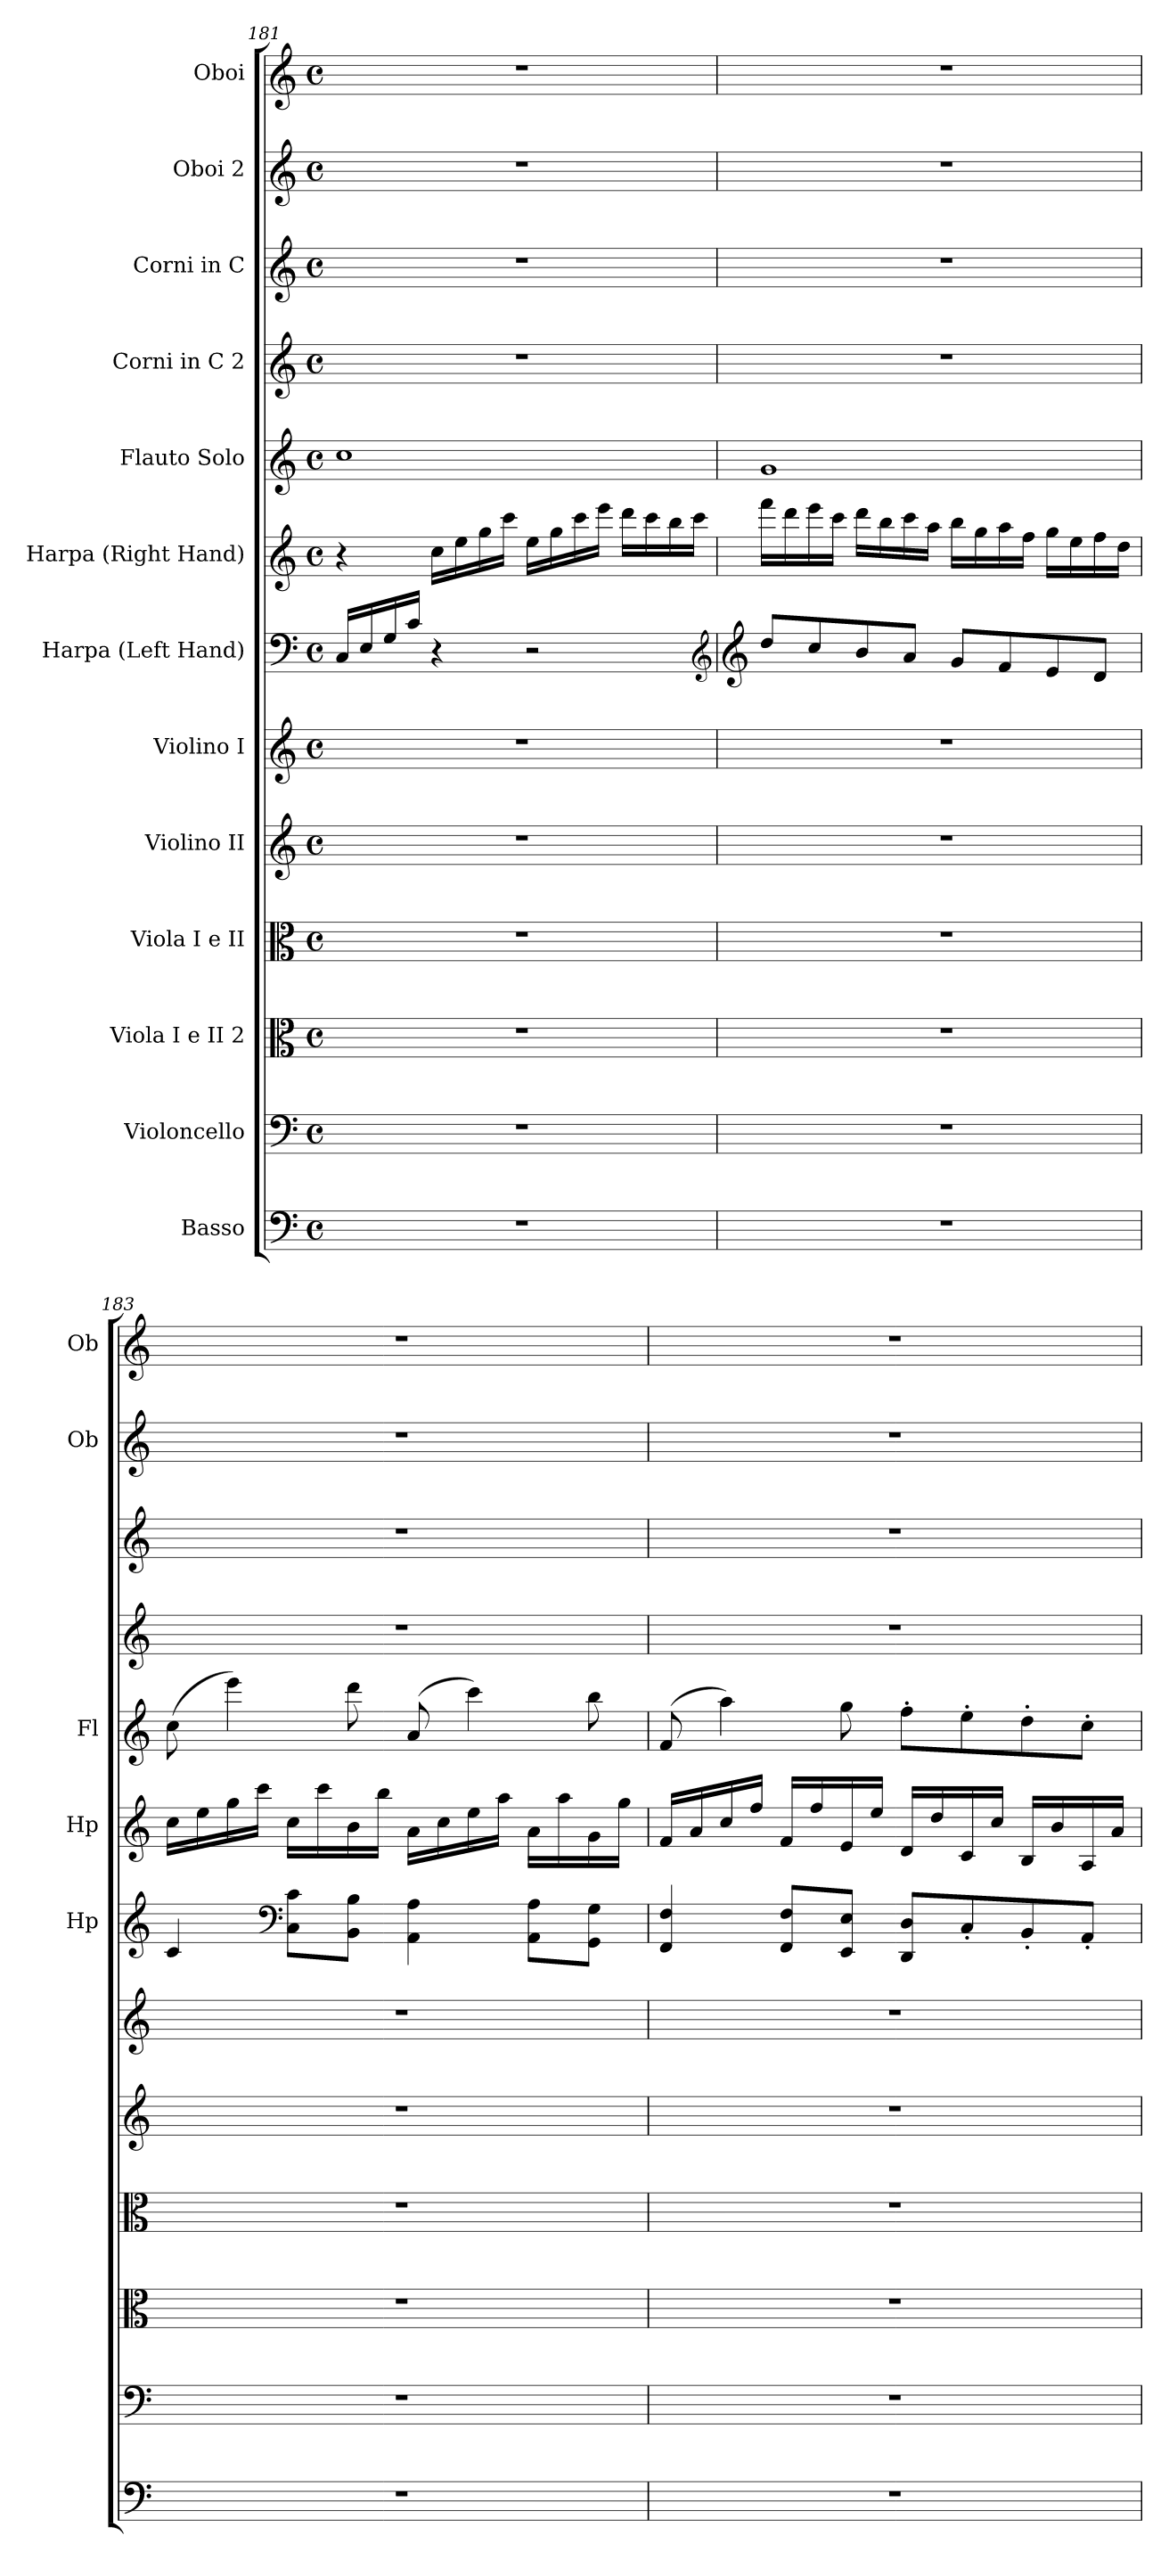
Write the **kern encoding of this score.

**kern	**kern	**kern	**kern	**kern	**kern	**kern	**kern	**kern	**kern	**kern	**kern	**kern
*part13	*part12	*part11	*part10	*part9	*part8	*part7	*part6	*part5	*part4	*part3	*part2	*part1
*staff13	*staff12	*staff11	*staff10	*staff9	*staff8	*staff7	*staff6	*staff5	*staff4	*staff3	*staff2	*staff1
*I"Basso	*I"Violoncello	*I"Viola I e II 2	*I"Viola I e II	*I"Violino II	*I"Violino I	*I"Harpa (Left Hand)	*I"Harpa (Right Hand)	*I"Flauto Solo	*I"Corni in C 2	*I"Corni in C	*I"Oboi 2	*I"Oboi
*	*	*	*	*	*	*I'Hp	*I'Hp	*I'Fl	*	*	*I'Ob	*I'Ob
!!LO:PB:g=z
*clefF4	*clefF4	*clefC3	*clefC3	*clefG2	*clefG2	*clefF4	*clefG2	*clefG2	*clefG2	*clefG2	*clefG2	*clefG2
*ITrd0c12	*	*	*	*	*	*	*	*	*ITrd0c12	*ITrd0c12	*	*
*k[]	*k[]	*k[]	*k[]	*k[]	*k[]	*k[]	*k[]	*k[]	*k[]	*k[]	*k[]	*k[]
*C:	*C:	*C:	*C:	*C:	*C:	*C:	*C:	*C:	*C:	*C:	*C:	*C:
*M4/4	*M4/4	*M4/4	*M4/4	*M4/4	*M4/4	*M4/4	*M4/4	*M4/4	*M4/4	*M4/4	*M4/4	*M4/4
*met(c)	*met(c)	*met(c)	*met(c)	*met(c)	*met(c)	*met(c)	*met(c)	*met(c)	*met(c)	*met(c)	*met(c)	*met(c)
=181	=181	=181	=181	=181	=181	=181	=181	=181	=181	=181	=181	=181
1r	1r	1r	1r	1r	1r	16C/LL	4r	1cc	1r	1r	1r	1r
.	.	.	.	.	.	16E/	.	.	.	.	.	.
.	.	.	.	.	.	16G/	.	.	.	.	.	.
.	.	.	.	.	.	16c/JJ	.	.	.	.	.	.
.	.	.	.	.	.	4r	16cc\LL	.	.	.	.	.
.	.	.	.	.	.	.	16ee\	.	.	.	.	.
.	.	.	.	.	.	.	16gg\	.	.	.	.	.
.	.	.	.	.	.	.	16ccc\JJ	.	.	.	.	.
.	.	.	.	.	.	2r	16ee\LL	.	.	.	.	.
.	.	.	.	.	.	.	16gg\	.	.	.	.	.
.	.	.	.	.	.	.	16ccc\	.	.	.	.	.
.	.	.	.	.	.	.	16eee\JJ	.	.	.	.	.
.	.	.	.	.	.	.	16ddd\LL	.	.	.	.	.
.	.	.	.	.	.	.	16ccc\	.	.	.	.	.
.	.	.	.	.	.	.	16bb\	.	.	.	.	.
.	.	.	.	.	.	.	16ccc\JJ	.	.	.	.	.
*	*	*	*	*	*	*clefG2	*	*	*	*	*	*
!!LO:PB:g=z
=182	=182	=182	=182	=182	=182	=182	=182	=182	=182	=182	=182	=182
*	*	*	*	*	*	*clefG2	*	*	*	*	*	*
1r	1r	1r	1r	1r	1r	8dd/L	16fff\LL	1g	1r	1r	1r	1r
.	.	.	.	.	.	.	16ddd\	.	.	.	.	.
.	.	.	.	.	.	8cc/	16eee\	.	.	.	.	.
.	.	.	.	.	.	.	16ccc\JJ	.	.	.	.	.
.	.	.	.	.	.	8b/	16ddd\LL	.	.	.	.	.
.	.	.	.	.	.	.	16bb\	.	.	.	.	.
.	.	.	.	.	.	8a/J	16ccc\	.	.	.	.	.
.	.	.	.	.	.	.	16aa\JJ	.	.	.	.	.
.	.	.	.	.	.	8g/L	16bb\LL	.	.	.	.	.
.	.	.	.	.	.	.	16gg\	.	.	.	.	.
.	.	.	.	.	.	8f/	16aa\	.	.	.	.	.
.	.	.	.	.	.	.	16ff\JJ	.	.	.	.	.
.	.	.	.	.	.	8e/	16gg\LL	.	.	.	.	.
.	.	.	.	.	.	.	16ee\	.	.	.	.	.
.	.	.	.	.	.	8d/J	16ff\	.	.	.	.	.
.	.	.	.	.	.	.	16dd\JJ	.	.	.	.	.
=183	=183	=183	=183	=183	=183	=183	=183	=183	=183	=183	=183	=183
1r	1r	1r	1r	1r	1r	4c/	16cc\LL	(8cc\	1r	1r	1r	1r
.	.	.	.	.	.	.	16ee\	.	.	.	.	.
.	.	.	.	.	.	.	16gg\	4eee\)	.	.	.	.
.	.	.	.	.	.	.	16ccc\JJ	.	.	.	.	.
*	*	*	*	*	*	*clefF4	*	*	*	*	*	*
.	.	.	.	.	.	8C\ 8c\L	16cc\LL	.	.	.	.	.
.	.	.	.	.	.	.	16ccc\	.	.	.	.	.
.	.	.	.	.	.	8BB\ 8B\J	16b\	8ddd\	.	.	.	.
.	.	.	.	.	.	.	16bb\JJ	.	.	.	.	.
.	.	.	.	.	.	4AA\ 4A\	16a\LL	(8a/	.	.	.	.
.	.	.	.	.	.	.	16cc\	.	.	.	.	.
.	.	.	.	.	.	.	16ee\	4ccc\)	.	.	.	.
.	.	.	.	.	.	.	16aa\JJ	.	.	.	.	.
.	.	.	.	.	.	8AA\ 8A\L	16a\LL	.	.	.	.	.
.	.	.	.	.	.	.	16aa\	.	.	.	.	.
.	.	.	.	.	.	8GG\ 8G\J	16g\	8bb\	.	.	.	.
.	.	.	.	.	.	.	16gg\JJ	.	.	.	.	.
!!LO:PB:g=z
=184	=184	=184	=184	=184	=184	=184	=184	=184	=184	=184	=184	=184
1r	1r	1r	1r	1r	1r	4FF/ 4F/	16f/LL	(8f/	1r	1r	1r	1r
.	.	.	.	.	.	.	16a/	.	.	.	.	.
.	.	.	.	.	.	.	16cc/	4aa\)	.	.	.	.
.	.	.	.	.	.	.	16ff/JJ	.	.	.	.	.
.	.	.	.	.	.	8FF/ 8F/L	16f/LL	.	.	.	.	.
.	.	.	.	.	.	.	16ff/	.	.	.	.	.
.	.	.	.	.	.	8EE/ 8E/J	16e/	8gg\	.	.	.	.
.	.	.	.	.	.	.	16ee/JJ	.	.	.	.	.
.	.	.	.	.	.	8DD/ 8D/L	16d/LL	8ff'\L	.	.	.	.
.	.	.	.	.	.	.	16dd/	.	.	.	.	.
.	.	.	.	.	.	8C'/	16c/	8ee'\	.	.	.	.
.	.	.	.	.	.	.	16cc/JJ	.	.	.	.	.
.	.	.	.	.	.	8BB'/	16B/LL	8dd'\	.	.	.	.
.	.	.	.	.	.	.	16b/	.	.	.	.	.
.	.	.	.	.	.	8AA'/J	16A/	8cc'\J	.	.	.	.
.	.	.	.	.	.	.	16a/JJ	.	.	.	.	.
=	=	=	=	=	=	=	=	=	=	=	=	=
*-	*-	*-	*-	*-	*-	*-	*-	*-	*-	*-	*-	*-
